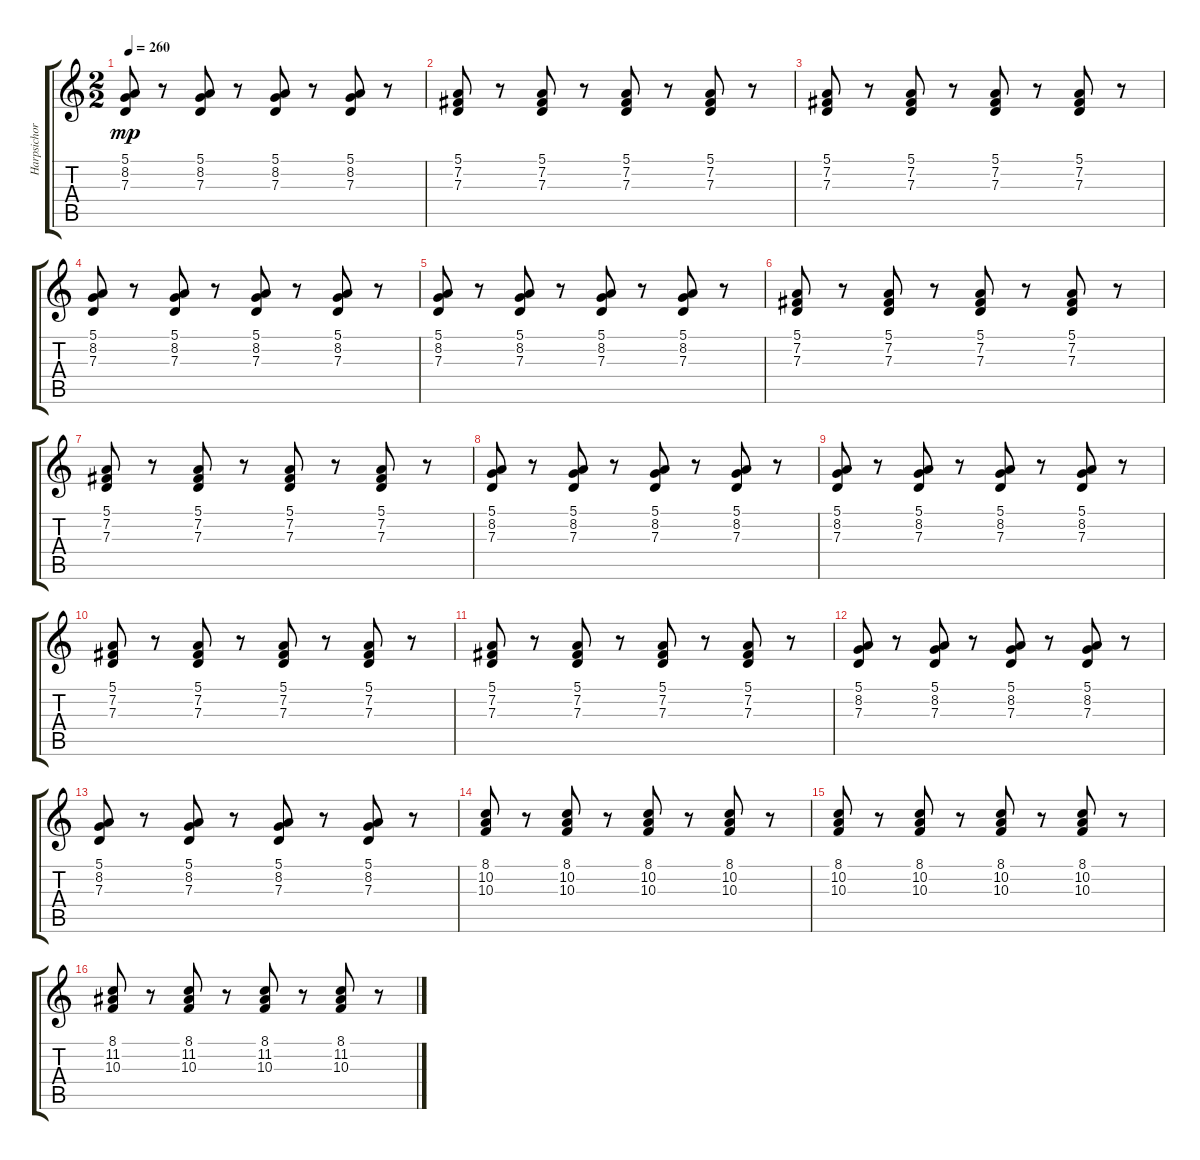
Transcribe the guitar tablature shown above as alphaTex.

\track ("Harpsichord" "Harpsichor") {instrument harpsichord}
\staff {score tabs}
\tuning (E4 B3 G3 D3 A2 E2) {hide}
\ts (2 2)
\tempo 260
\clef g2
\ks c
(5.1 8.2 7.3).8{dy mp} r.8 (5.1 8.2 7.3).8 r.8 (5.1 8.2 7.3).8 r.8 (5.1 8.2 7.3).8 r.8 |
(5.1 7.2 7.3).8 r.8 (5.1 7.2 7.3).8 r.8 (5.1 7.2 7.3).8 r.8 (5.1 7.2 7.3).8 r.8 |
(5.1 7.2 7.3).8 r.8 (5.1 7.2 7.3).8 r.8 (5.1 7.2 7.3).8 r.8 (5.1 7.2 7.3).8 r.8 |
(5.1 8.2 7.3).8 r.8 (5.1 8.2 7.3).8 r.8 (5.1 8.2 7.3).8 r.8 (5.1 8.2 7.3).8 r.8 |
(5.1 8.2 7.3).8 r.8 (5.1 8.2 7.3).8 r.8 (5.1 8.2 7.3).8 r.8 (5.1 8.2 7.3).8 r.8 |
(5.1 7.2 7.3).8 r.8 (5.1 7.2 7.3).8 r.8 (5.1 7.2 7.3).8 r.8 (5.1 7.2 7.3).8 r.8 |
(5.1 7.2 7.3).8 r.8 (5.1 7.2 7.3).8 r.8 (5.1 7.2 7.3).8 r.8 (5.1 7.2 7.3).8 r.8 |
(5.1 8.2 7.3).8 r.8 (5.1 8.2 7.3).8 r.8 (5.1 8.2 7.3).8 r.8 (5.1 8.2 7.3).8 r.8 |
(5.1 8.2 7.3).8 r.8 (5.1 8.2 7.3).8 r.8 (5.1 8.2 7.3).8 r.8 (5.1 8.2 7.3).8 r.8 |
(5.1 7.2 7.3).8 r.8 (5.1 7.2 7.3).8 r.8 (5.1 7.2 7.3).8 r.8 (5.1 7.2 7.3).8 r.8 |
(5.1 7.2 7.3).8 r.8 (5.1 7.2 7.3).8 r.8 (5.1 7.2 7.3).8 r.8 (5.1 7.2 7.3).8 r.8 |
(5.1 8.2 7.3).8 r.8 (5.1 8.2 7.3).8 r.8 (5.1 8.2 7.3).8 r.8 (5.1 8.2 7.3).8 r.8 |
(5.1 8.2 7.3).8 r.8 (5.1 8.2 7.3).8 r.8 (5.1 8.2 7.3).8 r.8 (5.1 8.2 7.3).8 r.8 |
(8.1 10.2 10.3).8 r.8 (8.1 10.2 10.3).8 r.8 (8.1 10.2 10.3).8 r.8 (8.1 10.2 10.3).8 r.8 |
(8.1 10.2 10.3).8 r.8 (8.1 10.2 10.3).8 r.8 (8.1 10.2 10.3).8 r.8 (8.1 10.2 10.3).8 r.8 |
(8.1 11.2 10.3).8 r.8 (8.1 11.2 10.3).8 r.8 (8.1 11.2 10.3).8 r.8 (8.1 11.2 10.3).8 r.8
